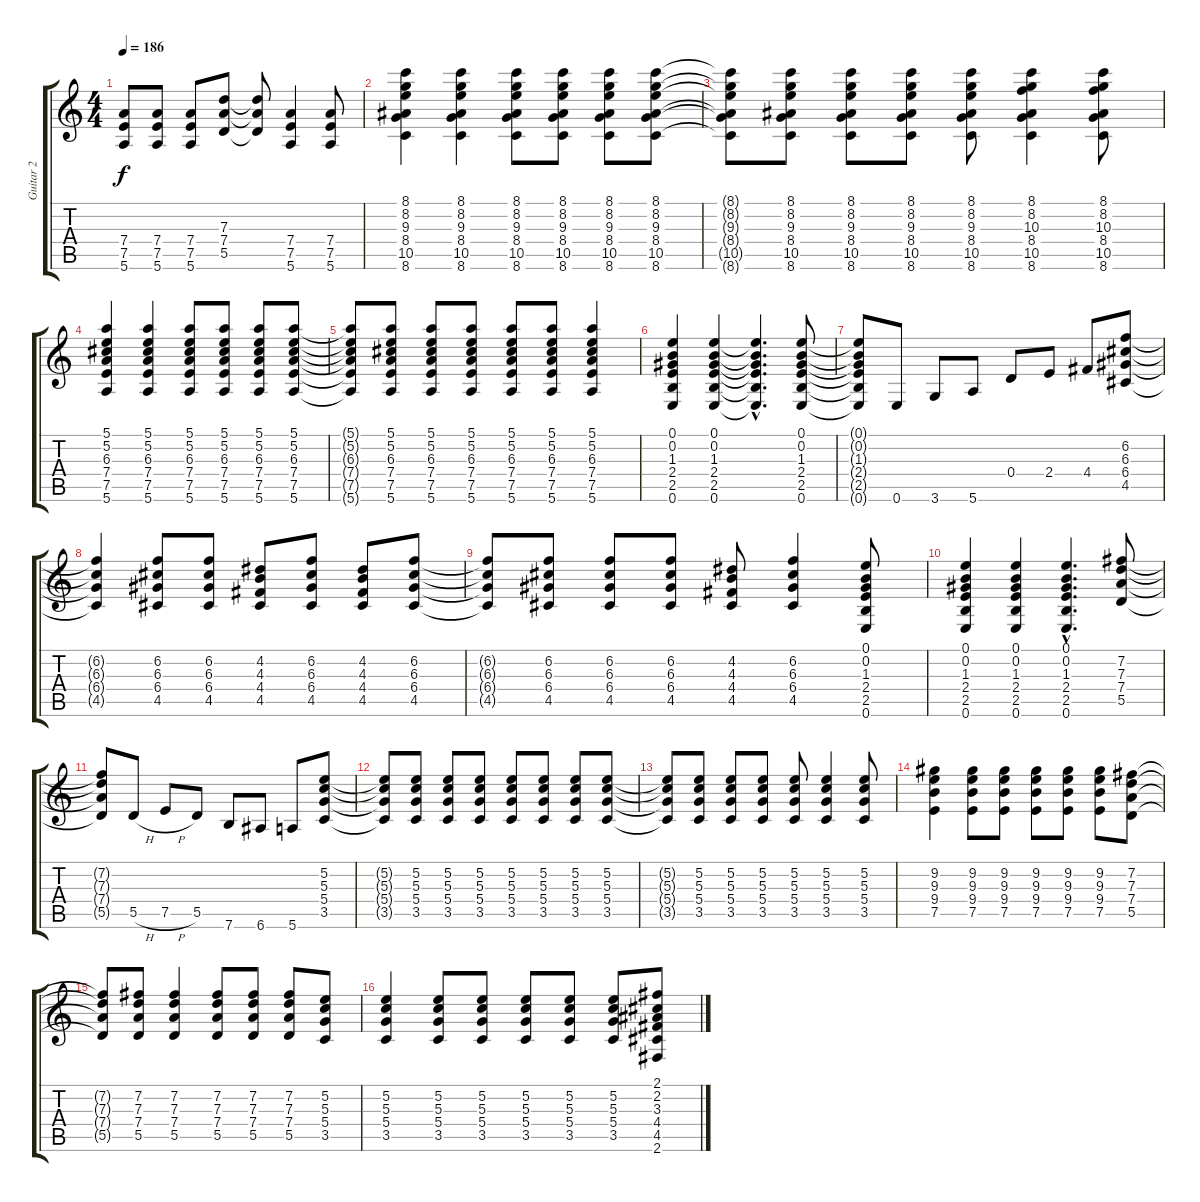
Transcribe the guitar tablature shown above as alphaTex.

\track ("Guitar 2" "Guitar 2") {instrument electricguitarclean}
\staff {score tabs}
\tuning (E4 B3 G3 D3 A2 E2) {hide}
\ts (4 4)
\tempo 186
\clef g2
\ks c
(7.4 7.5 5.6).8{dy f} (7.4 7.5 5.6).8 (7.4 7.5 5.6).8 (7.3 7.4 5.5).8 (7.3{t} 7.4{t} 5.5{t}).8 (7.4 7.5 5.6).4 (7.4 7.5 5.6).8 |
(8.1 8.2 9.3 8.4 10.5 8.6).4 (8.1 8.2 9.3 8.4 10.5 8.6).4 (8.1 8.2 9.3 8.4 10.5 8.6).8 (8.1 8.2 9.3 8.4 10.5 8.6).8 (8.1 8.2 9.3 8.4 10.5 8.6).8 (8.1 8.2 9.3 8.4 10.5 8.6).8 |
(8.1{t} 8.2{t} 9.3{t} 8.4{t} 10.5{t} 8.6{t}).8 (8.1 8.2 9.3 8.4 10.5 8.6).8 (8.1 8.2 9.3 8.4 10.5 8.6).8 (8.1 8.2 9.3 8.4 10.5 8.6).8 (8.1 8.2 9.3 8.4 10.5 8.6).8 (8.1 8.2 10.3 8.4 10.5 8.6).4 (8.1 8.2 10.3 8.4 10.5 8.6).8 |
(5.1 5.2 6.3 7.4 7.5 5.6).4 (5.1 5.2 6.3 7.4 7.5 5.6).4 (5.1 5.2 6.3 7.4 7.5 5.6).8 (5.1 5.2 6.3 7.4 7.5 5.6).8 (5.1 5.2 6.3 7.4 7.5 5.6).8 (5.1 5.2 6.3 7.4 7.5 5.6).8 |
(5.1{t} 5.2{t} 6.3{t} 7.4{t} 7.5{t} 5.6{t}).8 (5.1 5.2 6.3 7.4 7.5 5.6).8 (5.1 5.2 6.3 7.4 7.5 5.6).8 (5.1 5.2 6.3 7.4 7.5 5.6).8 (5.1 5.2 6.3 7.4 7.5 5.6).8 (5.1 5.2 6.3 7.4 7.5 5.6).8 (5.1 5.2 6.3 7.4 7.5 5.6).4 |
(0.1 0.2 1.3 2.4 2.5 0.6).4 (0.1 0.2 1.3 2.4 2.5 0.6).4 (0.1{hac t} 0.2{hac t} 1.3{hac t} 2.4{hac t} 2.5{hac t} 0.6{hac t}).4{d} (0.1 0.2 1.3 2.4 2.5 0.6).8 |
(0.1{t} 0.2{t} 1.3{t} 2.4{t} 2.5{t} 0.6{t}).8 0.6.8 3.6.8 5.6.8 0.4.8 2.4.8 4.4.8 (6.2 6.3 6.4 4.5).8 |
(6.2{t} 6.3{t} 6.4{t} 4.5{t}).4 (6.2 6.3 6.4 4.5).8 (6.2 6.3 6.4 4.5).8 (4.2 4.3 4.4 4.5).8 (6.2 6.3 6.4 4.5).8 (4.2 4.3 4.4 4.5).8 (6.2 6.3 6.4 4.5).8 |
(6.2{t} 6.3{t} 6.4{t} 4.5{t}).8 (6.2 6.3 6.4 4.5).8 (6.2 6.3 6.4 4.5).8 (6.2 6.3 6.4 4.5).8 (4.2 4.3 4.4 4.5).8 (6.2 6.3 6.4 4.5).4 (0.1 0.2 1.3 2.4 2.5 0.6).8 |
(0.1 0.2 1.3 2.4 2.5 0.6).4 (0.1 0.2 1.3 2.4 2.5 0.6).4 (0.1{hac} 0.2{hac} 1.3{hac} 2.4{hac} 2.5{hac} 0.6{hac}).4{d} (7.2 7.3 7.4 5.5).8 |
(7.2{t} 7.3{t} 7.4{t} 5.5{t}).8 5.5{h}.8 7.5{h}.8 5.5.8 7.6.8 6.6.8 5.6.8 (5.2 5.3 5.4 3.5).8 |
(5.2{t} 5.3{t} 5.4{t} 3.5{t}).8 (5.2 5.3 5.4 3.5).8 (5.2 5.3 5.4 3.5).8 (5.2 5.3 5.4 3.5).8 (5.2 5.3 5.4 3.5).8 (5.2 5.3 5.4 3.5).8 (5.2 5.3 5.4 3.5).8 (5.2 5.3 5.4 3.5).8 |
(5.2{t} 5.3{t} 5.4{t} 3.5{t}).8 (5.2 5.3 5.4 3.5).8 (5.2 5.3 5.4 3.5).8 (5.2 5.3 5.4 3.5).8 (5.2 5.3 5.4 3.5).8 (5.2 5.3 5.4 3.5).4 (5.2 5.3 5.4 3.5).8 |
(9.2 9.3 9.4 7.5).4 (9.2 9.3 9.4 7.5).8 (9.2 9.3 9.4 7.5).8 (9.2 9.3 9.4 7.5).8 (9.2 9.3 9.4 7.5).8 (9.2 9.3 9.4 7.5).8 (7.2 7.3 7.4 5.5).8 |
(7.2{t} 7.3{t} 7.4{t} 5.5{t}).8 (7.2 7.3 7.4 5.5).8 (7.2 7.3 7.4 5.5).4 (7.2 7.3 7.4 5.5).8 (7.2 7.3 7.4 5.5).8 (7.2 7.3 7.4 5.5).8 (5.2 5.3 5.4 3.5).8 |
(5.2 5.3 5.4 3.5).4 (5.2 5.3 5.4 3.5).8 (5.2 5.3 5.4 3.5).8 (5.2 5.3 5.4 3.5).8 (5.2 5.3 5.4 3.5).8 (5.2 5.3 5.4 3.5).8 (2.1 2.2 3.3 4.4 4.5 2.6).8
